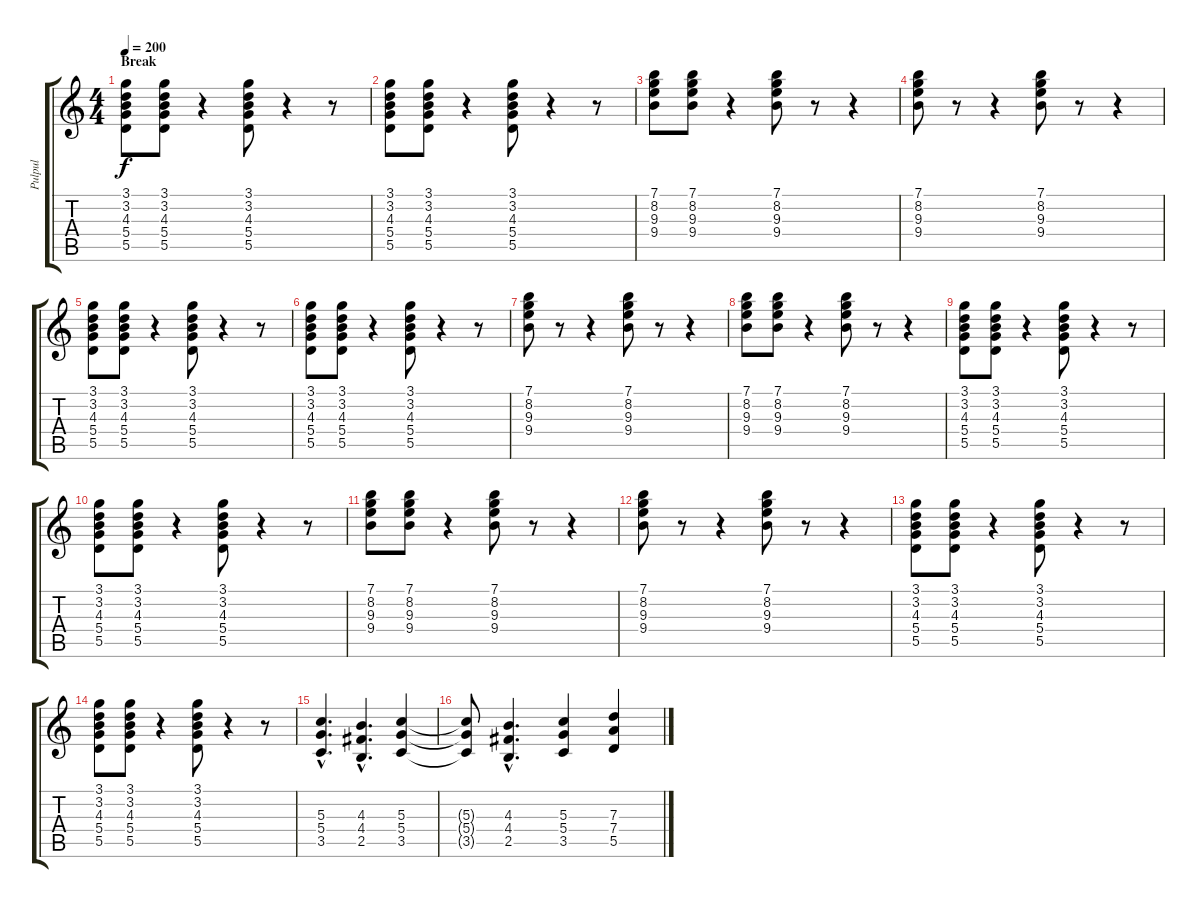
\track ("Pulpul" "Pulpul") {instrument overdrivenguitar}
\staff {score tabs}
\tuning (E4 B3 G3 D3 A2 E2) {hide}
\ts (4 4)
\section ("" "Break")
\tempo 200
\clef g2
\ks c
(3.1 3.2 4.3 5.4 5.5).8{dy f volume 9 instrument overdrivenguitar} (3.1 3.2 4.3 5.4 5.5).8 r.4 (3.1 3.2 4.3 5.4 5.5).8 r.4 r.8 |
(3.1 3.2 4.3 5.4 5.5).8 (3.1 3.2 4.3 5.4 5.5).8 r.4 (3.1 3.2 4.3 5.4 5.5).8 r.4 r.8 |
(7.1 8.2 9.3 9.4).8 (7.1 8.2 9.3 9.4).8 r.4 (7.1 8.2 9.3 9.4).8 r.8 r.4 |
(7.1 8.2 9.3 9.4).8 r.8 r.4 (7.1 8.2 9.3 9.4).8 r.8 r.4 |
(3.1 3.2 4.3 5.4 5.5).8 (3.1 3.2 4.3 5.4 5.5).8 r.4 (3.1 3.2 4.3 5.4 5.5).8 r.4 r.8 |
(3.1 3.2 4.3 5.4 5.5).8 (3.1 3.2 4.3 5.4 5.5).8 r.4 (3.1 3.2 4.3 5.4 5.5).8 r.4 r.8 |
(7.1 8.2 9.3 9.4).8 r.8 r.4 (7.1 8.2 9.3 9.4).8 r.8 r.4 |
(7.1 8.2 9.3 9.4).8 (7.1 8.2 9.3 9.4).8 r.4 (7.1 8.2 9.3 9.4).8 r.8 r.4 |
(3.1 3.2 4.3 5.4 5.5).8 (3.1 3.2 4.3 5.4 5.5).8 r.4 (3.1 3.2 4.3 5.4 5.5).8 r.4 r.8 |
(3.1 3.2 4.3 5.4 5.5).8 (3.1 3.2 4.3 5.4 5.5).8 r.4 (3.1 3.2 4.3 5.4 5.5).8 r.4 r.8 |
(7.1 8.2 9.3 9.4).8 (7.1 8.2 9.3 9.4).8 r.4 (7.1 8.2 9.3 9.4).8 r.8 r.4 |
(7.1 8.2 9.3 9.4).8 r.8 r.4 (7.1 8.2 9.3 9.4).8 r.8 r.4 |
(3.1 3.2 4.3 5.4 5.5).8 (3.1 3.2 4.3 5.4 5.5).8 r.4 (3.1 3.2 4.3 5.4 5.5).8 r.4 r.8 |
(3.1 3.2 4.3 5.4 5.5).8 (3.1 3.2 4.3 5.4 5.5).8 r.4 (3.1 3.2 4.3 5.4 5.5).8 r.4 r.8 |
(5.3{hac} 5.4{hac} 3.5{hac}).4{d volume 10 instrument overdrivenguitar} (4.3{hac} 4.4{hac} 2.5{hac}).4{d} (5.3 5.4 3.5).4 |
(5.3{t} 5.4{t} 3.5{t}).8 (4.3{hac} 4.4{hac} 2.5{hac}).4{d} (5.3 5.4 3.5).4 (7.3 7.4 5.5).4
